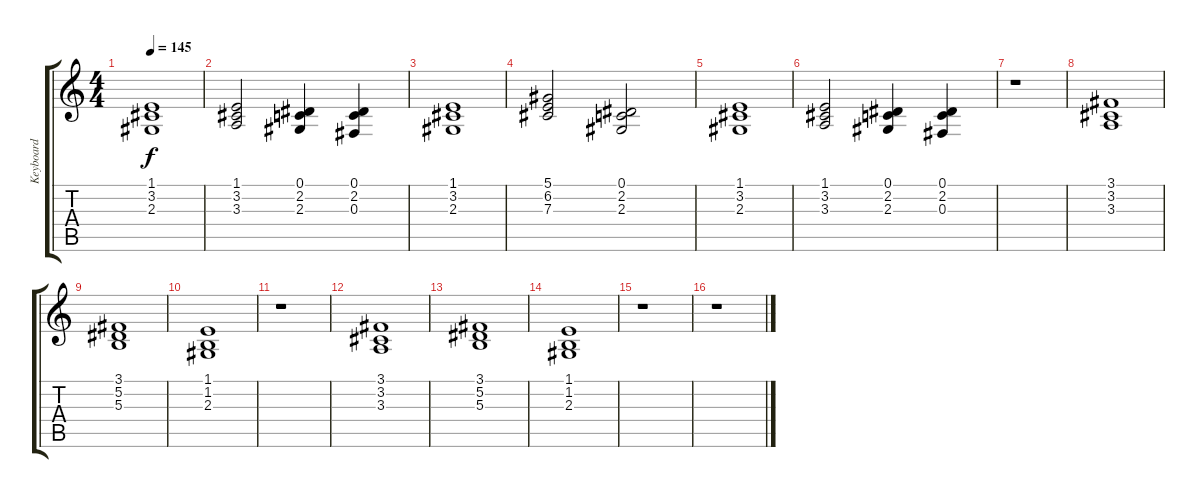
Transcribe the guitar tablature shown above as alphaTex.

\track ("Keyboard" "Keyboard") {instrument synthstrings1}
\staff {score tabs}
\tuning (Eb4 Bb3 Gb3 Db3 Ab2 Eb2) {hide}
\ts (4 4)
\tempo 145
\clef g2
\ks c
(1.1 3.2 2.3).1{dy f} |
(1.1 3.2 3.3).2 (0.1 2.2 2.3).4 (0.1 2.2 0.3).4 |
(1.1 3.2 2.3).1 |
(5.1 6.2 7.3).2 (0.1 2.2 2.3).2 |
(1.1 3.2 2.3).1 |
(1.1 3.2 3.3).2 (0.1 2.2 2.3).4 (0.1 2.2 0.3).4 |
r.1 |
(3.1 3.2 3.3).1 |
(3.1 5.2 5.3).1 |
(1.1 1.2 2.3).1 |
r.1 |
(3.1 3.2 3.3).1 |
(3.1 5.2 5.3).1 |
(1.1 1.2 2.3).1 |
r.1 |
r.1
